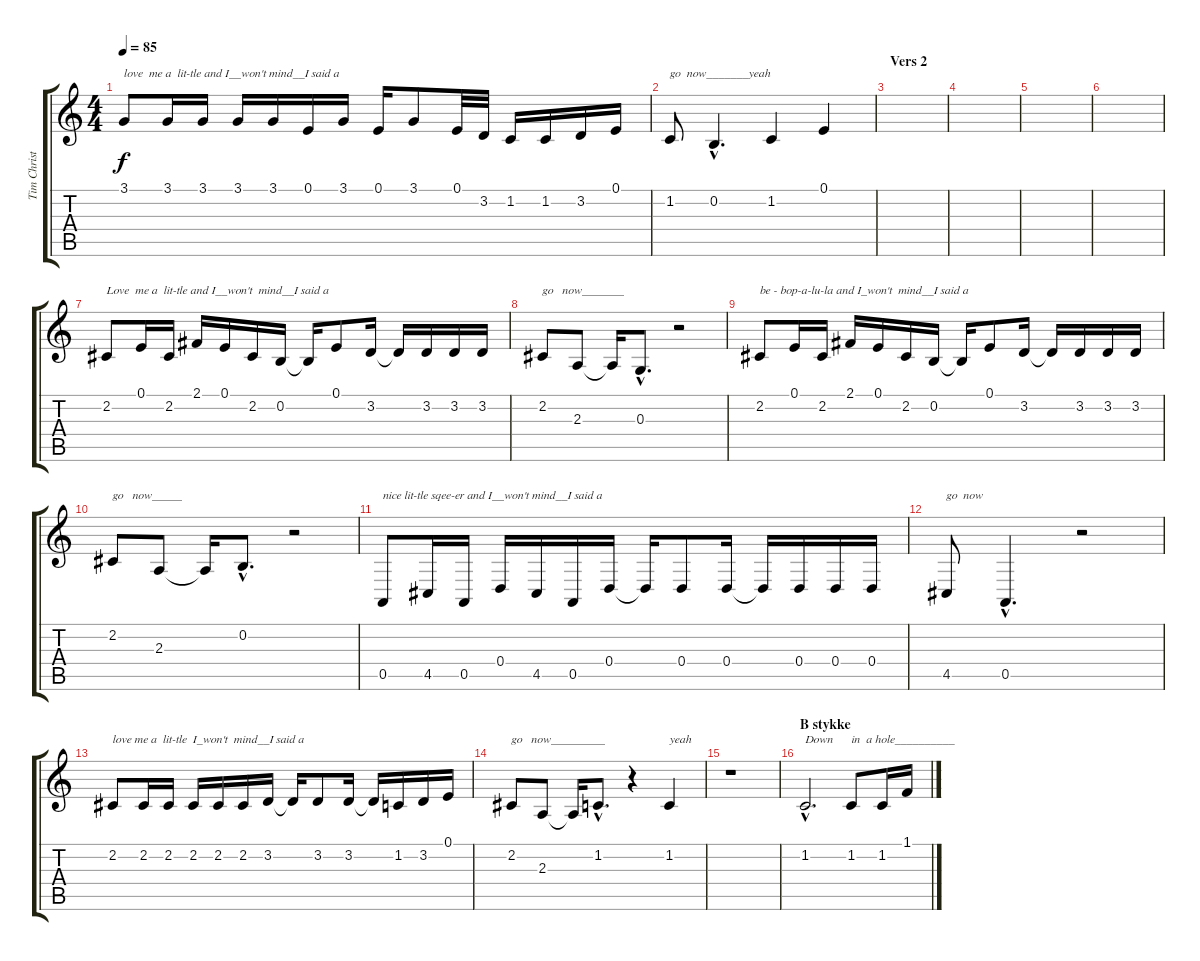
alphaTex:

\track ("Tim Christensen (Vocal)" "Tim Christ") {instrument bassoon}
\staff {score tabs}
\tuning (E4 B3 G3 D3 A2 E2) {hide}
\ts (4 4)
\tempo 85
\clef g2
\ks c
3.1.8{txt "love  me a  lit-tle and I__won't mind__I said a" dy f} 3.1.16 3.1.16 3.1.16 3.1.16 0.1.16 3.1.16 0.1.16 3.1.8 0.1.32 3.2.32 1.2.16 1.2.16 3.2.16 0.1.16 |
1.2.8{txt "go  now_______yeah"} 0.2{hac}.4{d} 1.2.4 0.1.4 |
\section ("" "Vers 2")
|
|
|
|
2.2.8{txt "Love  me a  lit-tle and I__won't  mind__I said a"} 0.1.16 2.2.16 2.1.16 0.1.16 2.2.16 0.2.16 0.2{t}.16 0.1.8 3.2.16 3.2{t}.16 3.2.16 3.2.16 3.2.16 |
2.2.8{txt "go   now_______"} 2.3.8 2.3{t}.16 0.3{hac}.8{d} r.2 |
2.2.8{txt "be - bop-a-lu-la and I_won't  mind__I said a"} 0.1.16 2.2.16 2.1.16 0.1.16 2.2.16 0.2.16 0.2{t}.16 0.1.8 3.2.16 3.2{t}.16 3.2.16 3.2.16 3.2.16 |
2.2.8{txt "go   now_____"} 2.3.8 2.3{t}.16 0.2{hac}.8{d} r.2 |
0.5.8{txt "nice lit-tle sqee-er and I__won't mind__I said a"} 4.5.16 0.5.16 0.4.16 4.5.16 0.5.16 0.4.16 0.4{t}.16 0.4.8 0.4.16 0.4{t}.16 0.4.16 0.4.16 0.4.16 |
4.5.8{txt "go  now"} 0.5{hac}.4{d} r.2 |
2.2.8{txt "love me a  lit-tle  I_won't  mind__I said a"} 2.2.16 2.2.16 2.2.16 2.2.16 2.2.16 3.2.16 3.2{t}.16 3.2.8 3.2.16 3.2{t}.16 1.2.16 3.2.16 0.1.16 |
2.2.8{txt "go   now_________"} 2.3.8 2.3{t}.16 1.2{hac}.8{d} r.4 1.2.4{txt "yeah"} |
r.1 |
\section ("" "B stykke")
1.2{hac}.2{d txt "Down"} 1.2.8{txt "in  a hole__________"} 1.2.16 1.1.16
